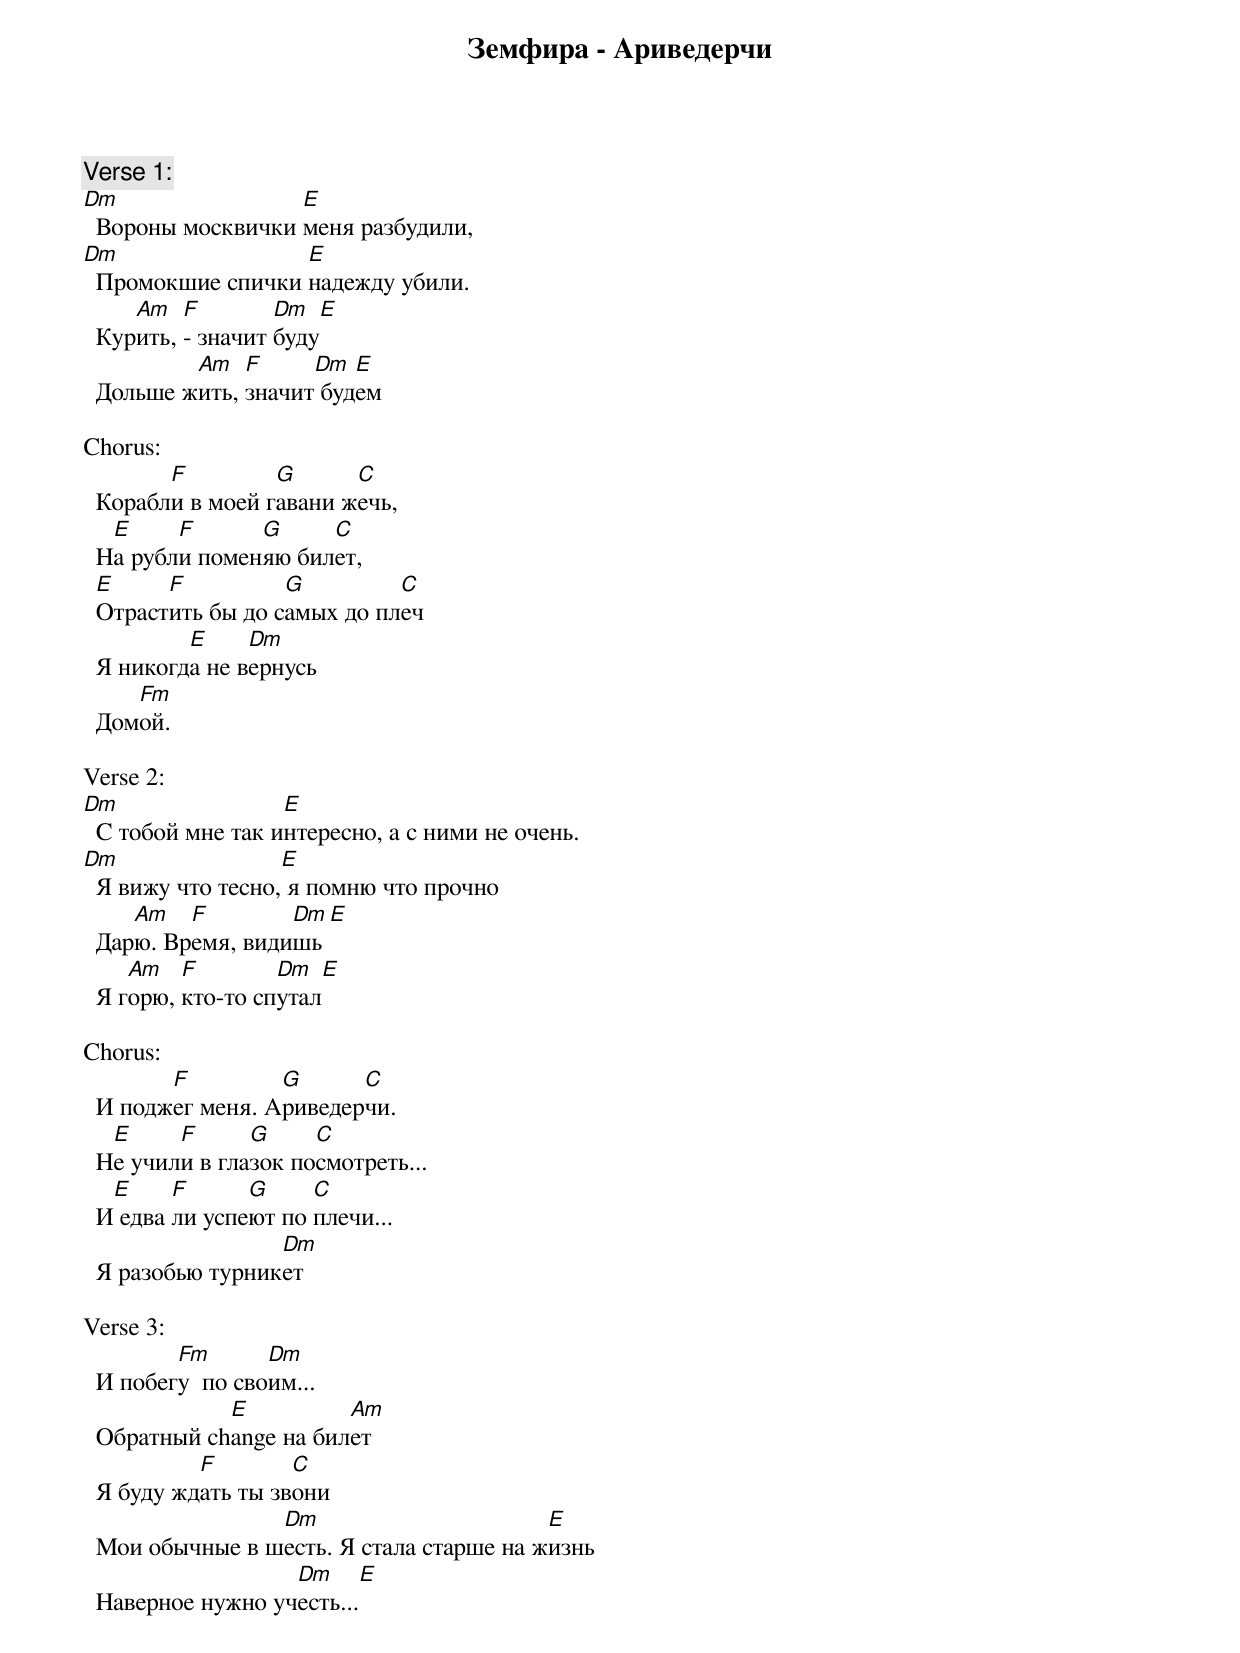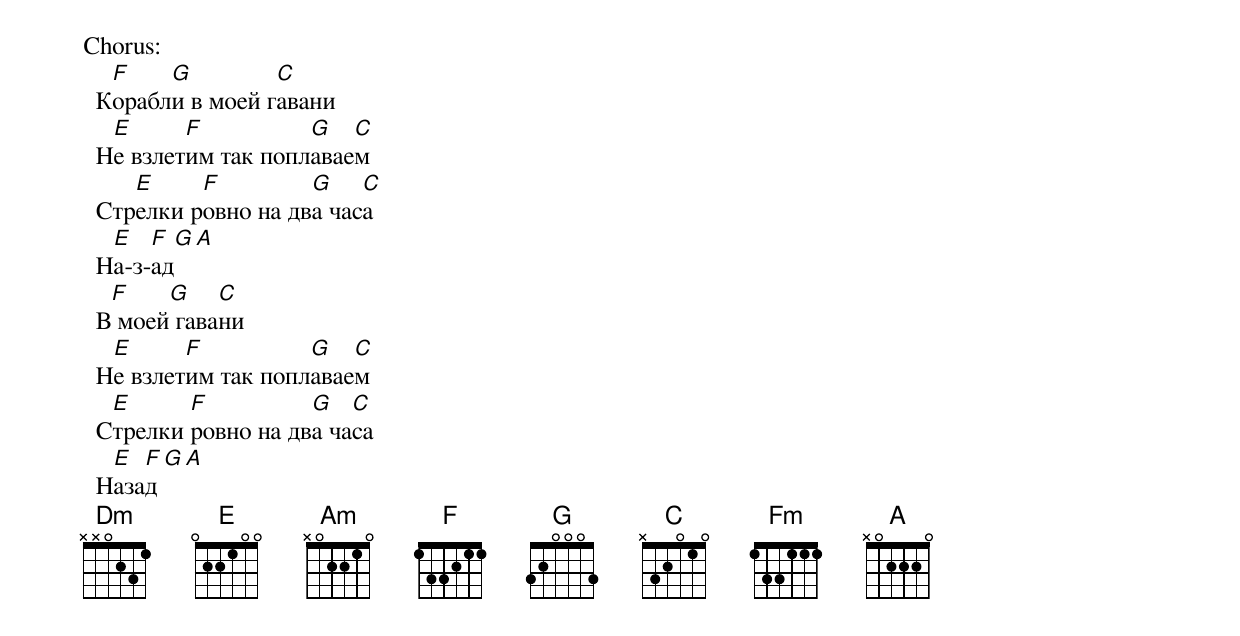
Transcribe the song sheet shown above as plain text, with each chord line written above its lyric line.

Земфира - Ариведерчи

Verse 1:
Dm                 E
  Вороны москвички меня разбудили,
Dm                 E
  Промокшие спички надежду убили.
     Am   F        Dm  E
  Курить, - значит буду
          Am   F     Dm  E
  Дольше жить, значит будем

Chorus:
        F         G      C
  Корабли в моей гавани жечь,
   E     F      G     C
  На рубли поменяю билет,
  E     F          G         С
  Отрастить бы до самых до плеч
          E     Dm
  Я никогда не вернусь
     Fm
  Домой.

Verse 2:
Dm                 E
  С тобой мне так интересно, а с ними не очень.
Dm                 E
  Я вижу что тесно, я помню что прочно
     Am   F        Dm E
  Дарю. Время, видишь
     Am   F        Dm  E
  Я горю, кто-то спутал

Chorus:
        F         G      C
  И поджег меня. Ариведерчи.
   E     F      G     C
  Не учили в глазок посмотреть...
   E     F      G     C
  И едва ли успеют по плечи...
                  Dm
  Я разобью турникет

Verse 3:
         Fm       Dm
  И побегу  по своим...
             E          Am
  Обратный change на билет
           F        C
  Я буду ждать ты звони
                 Dm                       E
  Мои обычные в шесть. Я стала старше на жизнь
                   Dm      E
  Наверное нужно учесть...

Chorus:
   F    G         C
  Корабли в моей гавани
   E      F          G   C
  Не взлетим так поплаваем
     E     F         G    C
  Стрелки ровно на два часа
   E   F  G A
  На-з-ад
   F    G    C
  В моей гавани
   E      F          G   C
  Не взлетим так поплаваем
   E      F          G   C
  Стрелки ровно на два часа
   E  F G A
  Назад
